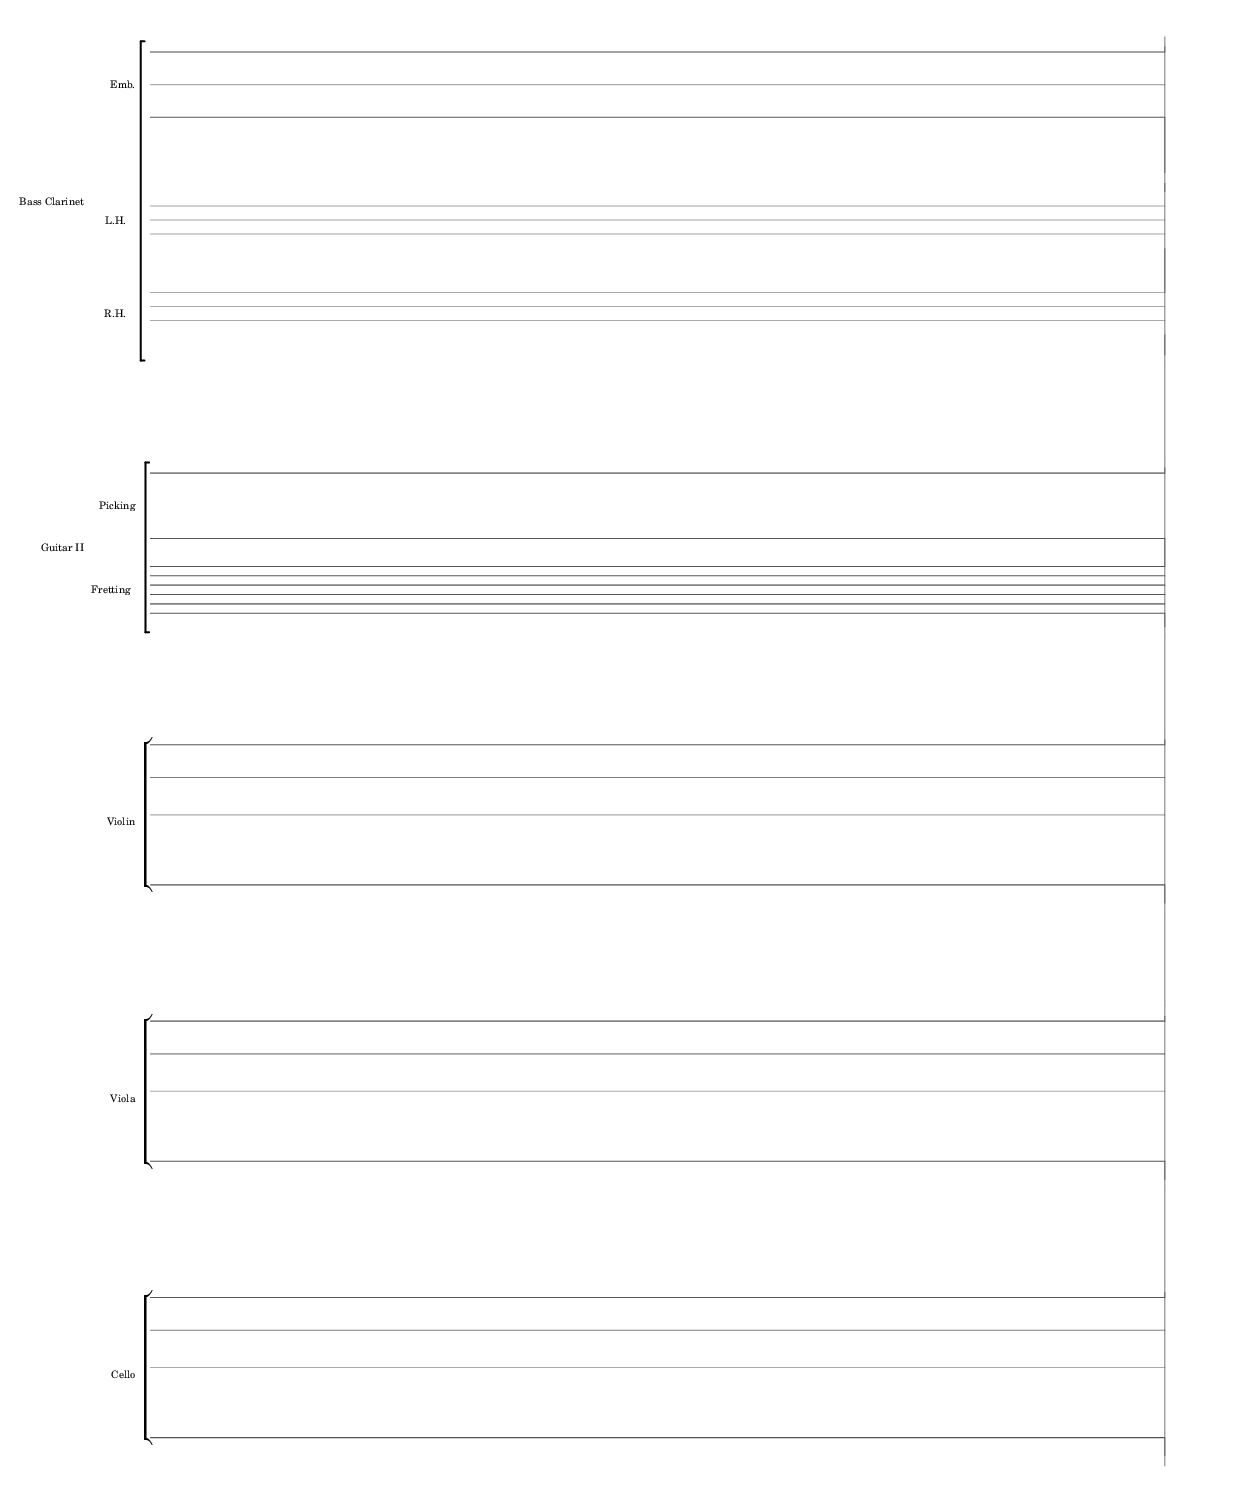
% 2016-09-09 11:13

\version "2.19.29"
\language "english"

#(ly:set-option 'relative-includes #t)

\version "2.19.29"
\version "2.19.29"
squareStencil =
	#(ly:make-stencil (list 'embedded-ps
		"gsave
		currentpoint translate
		newpath
		0.125 0.45 moveto
		1.0 0.45 lineto
		1.0 -0.45 lineto
		0.125 -0.45 lineto
		0.125 0.45 lineto
		closepath
		fill
		grestore" )
	(cons 0 1.3125)
	(cons -.75 .75))
squareNoteHead = \once \override NoteHead.stencil = \squareStencil

barStencil =
    #(ly:make-stencil (list 'embedded-ps
        "gsave
        currentpoint translate
        newpath
        0. 0.5 moveto
        2 0.5 lineto
        2 -0.5 lineto
        0. -0.5 lineto
        0. 0.5 lineto
        closepath
        fill
        grestore" )
    (cons 0 1.3125)
    (cons -.75 .75))
barNoteHead = \once \override NoteHead.stencil = \barStencil

% color individual staff lines xxx.stencil = #(color-staff-lines
#(define-public ((color-staff-lines . rest) grob)
   (define (index-cell cell dir)
     (if (equal? dir RIGHT)
         (cdr cell)
         (car cell)))
   (define (index-set-cell! x dir val)
     (case dir
       ((-1) (set-car! x val))
       ((1) (set-cdr! x val))))
   (let* ((common (ly:grob-system grob))
          (span-points '(0 . 0))
          (thickness (* (ly:grob-property grob 'thickness 1.0)
                        (ly:output-def-lookup (ly:grob-layout grob) 'line-thickness)))
          (width (ly:grob-property grob 'width))
          (line-positions (ly:grob-property grob 'line-positions))
          (staff-space (ly:grob-property grob 'staff-space 1))
          (line-stencil #f)
          (total-lines empty-stencil)
          ;; use a local copy of colors list, since
          ;; stencil creation mutates list
          (colors rest))
     (for-each
      (lambda (dir)
        (if (and (= dir RIGHT)
                 (number? width))
            (set-cdr! span-points width)
            (let* ((bound (ly:spanner-bound grob dir))
                   (bound-ext (ly:grob-extent bound bound X)))
              (index-set-cell! span-points dir
                               (ly:grob-relative-coordinate bound common X))
              (if (and (not (ly:item-break-dir bound))
                       (not (interval-empty? bound-ext)))
                  (index-set-cell! span-points dir
                                   (+ (index-cell span-points dir)
                                      (index-cell bound-ext dir))))))
        (index-set-cell! span-points dir (- (index-cell span-points dir)
                                            (* dir thickness 0.5))))
      (list LEFT RIGHT))
     (set! span-points
           (coord-translate span-points
                            (- (ly:grob-relative-coordinate grob common X))))
     (set! line-stencil
           (make-line-stencil thickness (car span-points) 0 (cdr span-points) 0))
     (if (pair? line-positions)
         (for-each (lambda (position)
                     (let ((color (if (pair? colors)
                                      (car colors)
                                      #f)))
                       (set! total-lines
                             (ly:stencil-add
                              total-lines
                              (ly:stencil-translate-axis
                               (if (color? color)
                                   (ly:stencil-in-color line-stencil
                                                        (first color)
                                                        (second color)
                                                        (third color))
                                   line-stencil)
                               (* position staff-space 0.5) Y)))
                       (and (pair? colors)
                            (set! colors (cdr colors)))))
                   line-positions)
         (let* ((line-count (ly:grob-property grob 'line-count 5))
                (height (* (1- line-count) (/ staff-space 2))))
           (do ((i 0 (1+ i)))
               ((= i line-count))
             (let ((color (if (and (pair? colors)
                                   (> (length colors) i))
                              (list-ref colors i)
                              #f)))
               (set! total-lines (ly:stencil-add
                                  total-lines
                                  (ly:stencil-translate-axis
                                   (if (color? color)
                                       (ly:stencil-in-color line-stencil
                                                            (first color)
                                                            (second color)
                                                            (third color))
                                       line-stencil)
                                   (- height (* i staff-space)) Y)))))))
     total-lines))


%%%%%%%%%%%%%%%%%%%%%%%%%%%%%%%%%%%%%%%%%%%%%%%%%%%%%%%%%%%%%%%%%%%%%PAPER BLOCK
\paper {

    indent = 0\in

    left-margin = 1\in
    right-margin = 0.5\in
    top-margin = 0.\in
    bottom-margin = 0.5\in

    ragged-right = #f

    system-system-spacing =
        #'((basic-distance . 18)
           (minimum-distance . 10)
           (padding . -10)
           (stretchability . 0))

    top-system-spacing =
        #'((basic-distance . 16)
           (minimum-distance . 12)
           (padding . -10)
           (stretchability . 0))
}
%%%%%%%%%%%%%%%%%%%%%%%%%%%%%%%%%%%%%%%%%%%%%%%%%%%%HEADER INFO: TITLE, COMPOSER
\header {
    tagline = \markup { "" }
}
\layout {
    \accidentalStyle modern
%%%%%%%%%%%%%%%%%%%%%%%%%%%%%%%%%%%%%%%%%%%%%%%%%%%%%%%%%%%%%%%%%%%%%%%%%%VOICES
    % VOICE
    \context {
        \Voice
        \omit InstrumentName
    }
%%%%%%%%%%%%%%%%%%%%%%%%%%%%%%%%%%%%%%%%%%%%%%%%%%%%%%%%%%%%%%%%%%%%%%%%%%STAVES
        % EMBOUCHURE STAFF
        \context {
            \Staff
            \name EmbouchureStaff
            \alias Staff
            \type Engraver_group
            \consists Output_property_engraver
            \consists Font_size_engraver
            \consists Separating_line_group_engraver
            \consists Rest_collision_engraver
            \consists Axis_group_engraver
            \consists Staff_symbol_engraver
            \accepts Voice
            \omit Accidental
            \omit Beam
            \omit Clef
            \omit Dots
            \omit Flag
            \omit MetronomeMark
            %{\hide NoteHead%}
            \hide Rest
            \omit Stem
            \omit Tie
            \omit TimeSignature
            \omit TupletBracket
            \omit TupletNumber

            \override Glissando.after-line-breaking = ##t
            \override Glissando.thickness = #3
            \override Glissando.layer = #-50
            \override Glissando.gap = #0
            \override Glissando.bound-details =
                #'(
                    (right
                        (attch-dir . -1)
                        (end-on-accidental . #t)
                        (padding . 0)
                    )
                    (left
                        (attach-dir . 1)
                        (padding . 0)
                        (start-at-dot . #f)
                    )
                )

            \override NoteHead.stem-attachment = #'(0 . 0)
            \override InstrumentName.padding = #1
            \override StaffSymbol.line-count = #15
            \override StaffSymbol.stencil = #(color-staff-lines
                (x11-color 'grey33) white white white white
                white white (x11-color 'grey67) white white
                white white white white (x11-color 'grey33)
                )
            \override VerticalAxisGroup #'staff-staff-spacing =
                #'((basic-distance . 20)
                   (minimum-distance . 18)
                   (padding . -10)
                   (stretchability . 0))
        }
        % FRETTING STAFF
        \context {
            \Staff
            \name FrettingStaff
            \alias Staff
            \type Engraver_group
            \consists Output_property_engraver
            \consists Font_size_engraver
            \consists Separating_line_group_engraver
            \consists Rest_collision_engraver
            \consists Axis_group_engraver
            \consists Staff_symbol_engraver
            \accepts Voice
            \omit Accidental
            \omit Beam
            \omit Clef
            \omit Dots
            \omit Flag
            \hide Rest
            \omit Stem
            \omit Tie
            \omit TimeSignature
            \omit TupletBracket
            \omit TupletNumber

            \override InstrumentName.padding = #1
            \override NoteHead.stem-attachment = #'(0.75 . 0)
            \override StaffSymbol.color = #(x11-color 'grey33)
            \override StaffSymbol.line-count = 6
            \override StaffSymbol.staff-space = 2
            \override StaffSymbol.layer = #-100
        }
        % PICKING STAFF
        \context {
            \Staff
            \name PickingStaff
            \alias Staff
            \type Engraver_group
            \consists Output_property_engraver
            \consists Font_size_engraver
            \consists Separating_line_group_engraver
            \consists Rest_collision_engraver
            \consists Axis_group_engraver
            \consists Staff_symbol_engraver
            \accepts Voice
            \omit Accidental
            \omit Beam
            \omit Clef
            \omit Dots
            \omit Flag
            \hide Rest
            \omit Stem
            \omit Tie
            \omit TimeSignature
            \omit TupletBracket
            \omit TupletNumber
            \override InstrumentName.padding = #1
            \override StaffSymbol.line-count = #15
            \override StaffSymbol.stencil = #(color-staff-lines
                (x11-color 'grey33) white white white white
                white white white white white
                white white white white (x11-color 'grey33)
                )

            \override VerticalAxisGroup #'staff-staff-spacing =
                #'((basic-distance . 18)
                   (minimum-distance . 12)
                   (padding . -10)
                   (stretchability . 0))
        }
        % RHYTHM STAFF
        \context {
            \Staff
            \name RhythmStaff
            \alias Staff
            \type Engraver_group
            \consists Output_property_engraver
            \consists Font_size_engraver
            \consists Separating_line_group_engraver
            \consists Rest_collision_engraver
            \consists Axis_group_engraver
            \consists Staff_symbol_engraver
            \consists Pitch_squash_engraver
            \accepts Voice
            \omit Clef
            \hide NoteHead
            \omit InstrumentName
            \omit TimeSignature
            \override StaffSymbol.line-count = #1
            \override StaffSymbol.transparent = ##t
            squashedPosition = #0
            \override VerticalAxisGroup.default-staff-staff-spacing = #'(
                (basic-distance . 2)
                (minimum-distance . 1)
                (padding . -10)
                (stretchability . 0)
            )
            \override VerticalAxisGroup.minimum-Y-extent = #'(-20 . 20)
        }
        % SEPARATOR STAFF
        \context {
            \Staff
            \name SeparatorStaff
            \type Engraver_group
            \consists Output_property_engraver
            \consists Font_size_engraver
            \consists Separating_line_group_engraver
            \consists Rest_collision_engraver
            \consists Axis_group_engraver
            \consists Staff_symbol_engraver
            \consists Pitch_squash_engraver
            \omit Clef
            \hide NoteHead
            \omit InstrumentName
            \omit TimeSignature
            \override StaffSymbol.line-count = #1
            squashedPosition = #0

            \override VerticalAxisGroup #'staff-staff-spacing =
                #'((basic-distance . 8)
                   (minimum-distance . 6)
                   (padding . -10)
                   (stretchability . 0))
            \override VerticalAxisGroup.minimum-Y-extent = #'(-20 . 20)


        }
        % STRING SPACE STAFF
        \context {
            \Staff
            \name StringSpaceStaff
            \alias Staff
            \type Engraver_group
            \consists Output_property_engraver
            \consists Font_size_engraver
            \consists Separating_line_group_engraver
            \consists Rest_collision_engraver
            \consists Axis_group_engraver
            \consists Staff_symbol_engraver
            \consists System_start_delimiter_engraver
            \accepts Voice
            \omit Accidental
            \omit Beam
            \omit Clef
            \omit Dots
            \omit Flag
            \omit InstrumentName
            \hide Rest
            \omit Stem
            \omit Tie
            \omit TimeSignature
            \omit TupletBracket
            \omit TupletNumber

            \override Glissando.after-line-breaking = ##t
            \override Glissando.thickness = #3
            \override Glissando.layer = #-50
            \override Glissando.gap = #0
            \override Glissando.bound-details =
                #'(
                    (right
                        (attch-dir . -1)
                        (end-on-accidental . #t)
                        (padding . 0)
                    )
                    (left
                        (attach-dir . 1)
                        (padding . 0)
                        (start-at-dot . #f)
                    )
                )
            \override InstrumentName.padding = #1
            \override StaffSymbol.line-count = #31
            \override StaffSymbol.stencil = #(color-staff-lines
                (x11-color 'grey33) white white white white
                white white (x11-color 'grey50) white white
                white white white white white
                (x11-color 'grey67) white white white white
                white white white white white
                white white white white white (x11-color 'grey33)
                )
            \override VerticalAxisGroup #'staff-staff-spacing =
                #'((basic-distance . 20)
                   (minimum-distance . 18)
                   (padding . -10)
                   (stretchability . 0))
        }
        % TIME SIGNATURE STAFF
        \context {
            \name TimeSignatureContext
            \type Engraver_group
            \consists Axis_group_engraver
            \consists Bar_number_engraver
            \consists Mark_engraver
            \consists Metronome_mark_engraver
            \consists Script_engraver
            \consists Text_engraver
            \consists Text_spanner_engraver
            \consists Time_signature_engraver
            \override BarNumber.Y-extent = ##f
            \override BarNumber.extra-offset = #'(-6 . -4)
            \override BarNumber.font-size = 1
            \override BarNumber.padding = 4
            \override MetronomeMark.break-align-symbols = #'(left-edge)
            \override MetronomeMark.extra-offset = #'(0 . 0)
            \override MetronomeMark.font-size = 3
            \override MetronomeMark.padding = 6
            \override MetronomeMark.outside-staff-priority = 1
            \override MetronomeMark.Y-offset = 8
            \hide MetronomeMark
            \override RehearsalMark.X-offset = 0
            \override RehearsalMark.Y-offset = 18
            \override RehearsalMark.padding = 6
            \override RehearsalMark.break-align-symbols = #'(time-signature)
            \override RehearsalMark.break-visibility = #end-of-line-invisible
            \override RehearsalMark.font-size = 12
            \override RehearsalMark.outside-staff-priority = 500
            \override RehearsalMark.self-alignment-X = #center
            \hide RehearsalMark
            \override Script.font-size = 10
            \override Script.extra-offset = #'(4 . 12)
            \override TextScript.font-size = 6
            \override TextScript.outside-staff-priority = 600
            \override TextScript.padding = 8
            \override TextSpanner.bound-details.right.attach-dir = #LEFT
            \override TextSpanner.font-size = 6
            \override TextSpanner.Y-extent = #'(-6 . 6)
            \override TimeSignature.X-extent = #'(-0 . 0)
            \override TimeSignature.break-align-symbol = #'left-edge
            \override TimeSignature.break-visibility = #end-of-line-invisible
            \override TimeSignature.font-size = 3
            \override TimeSignature.space-alist.clef = #'(extra-space . 0.5)
            \override TimeSignature.style = #'numbered
            \hide TimeSignature
            \override VerticalAxisGroup #'staff-staff-spacing =
                #'((basic-distance . 12)
                   (minimum-distance . 12)
                   (padding . -10)
                   (stretchability . 0))
        }
        % TROMBONE SLIDE POSITION STAFF
        \context {
            \Staff
            \name TromboneSlidePositionStaff
            \alias Staff
            \type Engraver_group
            \consists Output_property_engraver
            \consists Font_size_engraver
            \consists Separating_line_group_engraver
            \consists Rest_collision_engraver
            \consists Axis_group_engraver
            \consists Staff_symbol_engraver
            \accepts Voice
            \omit Accidental
            \omit Beam
            \omit Clef
            \omit Dots
            \omit Flag
            \hide NoteHead
            \hide Rest
            \omit Stem
            \omit Tie
            \omit TimeSignature
            \omit TupletBracket
            \omit TupletNumber

            \override Glissando.after-line-breaking = ##t
            \override Glissando.thickness = #3
            \override Glissando.layer = #-50
            \override Glissando.gap = #0
            \override Glissando.bound-details =
                #'(
                    (right
                        (attch-dir . -1)
                        (end-on-accidental . #t)
                        (padding . 0)
                    )
                    (left
                        (attach-dir . 1)
                        (padding . 0)
                        (start-at-dot . #f)
                    )
                )

            \override InstrumentName.padding = #1
            \override StaffSymbol.line-count = #15
            \override StaffSymbol.stencil = #(color-staff-lines
                (x11-color 'grey33) white
                (x11-color 'grey67) white
                (x11-color 'grey67) white
                (x11-color 'grey67) white
                (x11-color 'grey67) white
                (x11-color 'grey67) white
                (x11-color 'grey67) white (x11-color 'grey33)
                )
            \override VerticalAxisGroup #'staff-staff-spacing =
                #'((basic-distance . 10)
                   (minimum-distance . 10)
                   (padding . -10)
                   (stretchability . 0))
        }
        % WOODWIND LEFT HAND FINGERING STAFF
        \context {
            \Staff
            \name WoodwindLeftHandFingeringStaff
            \alias Staff
            \type Engraver_group
            \consists Output_property_engraver
            \consists Font_size_engraver
            \consists Separating_line_group_engraver
            \consists Rest_collision_engraver
            \consists Axis_group_engraver
            \consists Staff_symbol_engraver
            \accepts Voice
            \omit Accidental
            \omit Beam
            \omit Clef
            \omit Dots
            \omit Flag
            \hide Rest
            \omit Stem
            \omit Tie
            \omit TimeSignature
            \omit TupletBracket
            \omit TupletNumber


            \override Glissando.after-line-breaking = ##t
            \override Glissando.thickness = #4
            \override Glissando.layer = #-100
            \override Glissando.gap = #0
            \override Glissando.bound-details =
                #'(
                    (right
                        (attch-dir . -1)
                        (end-on-accidental . #t)
                        (padding . 0)
                    )
                    (left
                        (attach-dir . 1)
                        (padding . 0.5)
                    )
                )

            \override InstrumentName.padding = #1
            \override NoteHead.stem-attachment = #'(0 . 0)
            \override StaffSymbol.line-count = 5
            \override StaffSymbol.staff-space = 3
            \override StaffSymbol.layer = #-200
            \override StaffSymbol.stencil = #(color-staff-lines
                white
                (x11-color 'grey67)
                (x11-color 'grey67)
                (x11-color 'grey67)
                white
                )

            \override VerticalAxisGroup #'staff-staff-spacing =
                #'((basic-distance . 20)
                   (minimum-distance . 18)
                   (padding . -10)
                   (stretchability . 0))
             %{\override VerticalAxisGroup.minimum-Y-extent = #'(-20 . 20)%}
        }
        % WOODWIND RIGHT HAND FINGERING STAFF
        \context {
            \Staff
            \name WoodwindRightHandFingeringStaff
            \alias Staff
            \type Engraver_group
            \consists Output_property_engraver
            \consists Font_size_engraver
            \consists Separating_line_group_engraver
            \consists Rest_collision_engraver
            \consists Axis_group_engraver
            \consists Staff_symbol_engraver
            \accepts Voice
            \omit Accidental
            \omit Beam
            \omit Clef
            \omit Dots
            \omit Flag
            \hide Rest
            \omit Stem
            \omit Tie
            \omit TimeSignature
            \omit TupletBracket
            \omit TupletNumber

            \override Glissando.after-line-breaking = ##t
            \override Glissando.thickness = #4
            \override Glissando.layer = #-100
            \override Glissando.gap = #0
            \override Glissando.bound-details =
                #'(
                    (right
                        (attch-dir . -1)
                        (end-on-accidental . #t)
                        (padding . 0)
                    )
                    (left
                        (attach-dir . 1)
                        (padding . 0.5)
                    )
                )

            \override InstrumentName.padding = #1
            \override NoteHead.stem-attachment = #'(0 . 0)
            \override StaffSymbol.line-count = #4
            \override StaffSymbol.staff-space = 3
            \override StaffSymbol.stencil = #(color-staff-lines
                (x11-color 'grey67)
                (x11-color 'grey67)
                (x11-color 'grey67)
                white
                )
            \override StaffSymbol.layer = -200

            \override VerticalAxisGroup #'staff-staff-spacing =
                #'((basic-distance . 10)
                   (minimum-distance . 4)
                   (padding . -10)
                   (stretchability . 0))
        }
    %%%%%%%%%%%%%%%%%%%%%%%%%%%%%%%%%%%%%%%%%%%%%%%%%%%%%%%%%INSTRUMENT STAFF GROUPS
        % BOWED STRING INSTRUMENT STAFF GROUP
        \context {
            \StaffGroup
            \name BowedStringInstrumentStaffGroup
            \alias StaffGroup
            \type Engraver_group
            \accepts RhythmStaff
            \accepts SeparatorStaff
            \accepts StringSpaceStaff
            \consists Output_property_engraver
            \consists Vertical_align_engraver
            \consists Instrument_name_engraver
            \remove System_start_delimiter_engraver
            \override InstrumentName.padding = #1
        }
        % GUITAR STAFF GROUP
        \context {
            \StaffGroup
            \name GuitarStaffGroup
            \alias StaffGroup
            \type Engraver_group
            \accepts RhythmStaff
            \accepts PickingStaff
            \accepts FrettingStaff
            \accepts SeparatorStaff
            \consists Output_property_engraver
            %{\consists Span_bar_engraver
            \consists Span_bar_stub_engraver%}
            \consists Vertical_align_engraver
            \consists Instrument_name_engraver
            systemStartDelimiter = #'SystemStartSquare
            \override InstrumentName.padding = #12
            \override SystemStartBracket.padding = #1
        }
        % TROMBONE STAFF GROUP
        \context {
            \StaffGroup
            \name TromboneStaffGroup
            \alias StaffGroup
            \type Engraver_group
            \accepts RhythmStaff
            \accepts EmbouchureStaff
            \accepts SeparatorStaff
            \accepts TromboneSlidePositionStaff
            \consists Output_property_engraver
            %{\consists Span_bar_engraver
            \consists Span_bar_stub_engraver%}
            \consists Vertical_align_engraver
            \consists Instrument_name_engraver
            systemStartDelimiter = #'SystemStartSquare
            \override InstrumentName.padding = #12
            \override SystemStartBracket.padding = #1
        }
        % WOODWIND INSTRUMENT STAFF GROUP
        \context {
            \StaffGroup
            \name WoodwindInstrumentStaffGroup
            \alias StaffGroup
            \type Engraver_group
            \accepts RhythmStaff
            \accepts EmbouchureStaff
            \accepts SeparatorStaff
            \accepts WoodwindLeftHandFingeringStaff
            \accepts WoodwindRightHandFingeringStaff
            \consists Output_property_engraver
            %{\consists Span_bar_engraver
            \consists Span_bar_stub_engraver%}
            \consists Vertical_align_engraver
            \consists Instrument_name_engraver
            systemStartDelimiter = #'SystemStartSquare
            \override InstrumentName.padding = #12
            \override SystemStartSquare.padding = #1
        }
    %%%%%%%%%%%%%%%%%%%%%%%%%%%%%%%%%%%%%%%%%%%%%%%%%%%%%%%%%%%%%%%%%%%%%%%%%%%SCORE
        % SCORE
        \context {
            \Score
            \accepts BowedStringInstrumentStaffGroup
            \accepts GuitarStaffGroup
            \accepts SeparatorStaff
            \accepts TromboneStaffGroup
            \accepts WoodwindInstrumentStaffGroup
            \accepts TimeSignatureContext
            \consists Span_bar_engraver
            \consists Span_bar_stub_engraver
            \remove Bar_number_engraver
            \remove Mark_engraver
            \remove Metronome_mark_engraver
            \remove Script_engraver
            \remove System_start_delimiter_engraver
            \remove Text_engraver
            \remove Time_signature_engraver
            \override BarLine.color = #(x11-color 'grey33)
            \override BarLine.layer = #1000
            \override BarLine.hair-thickness = #0.5
            \override BarLine.space-alist = #'(
                (time-signature extra-space . 0.0)
                (custos minimum-space . 0.0)
                (clef minimum-space . 0.0)
                (key-signature extra-space . 0.0)
                (key-cancellation extra-space . 0.0)
                (first-note fixed-space . 0.0)
                (next-note semi-fixed-space . 0.0)
                (right-edge extra-space . 0.0)
            )
            \override Beam.breakable = ##t
            \override Beam.damping = #+inf.0
            \override Beam.beam-thickness = #0.75
            \override Beam.length-fraction = #1.25
            \override Glissando.breakable = ##t
            \override GraceSpacing.common-shortest-duration = #(ly:make-moment 1 128)
            \override GraceSpacing.spacing-increment = #0
            \override GraceSpacing.shortest-duration-space = #0
            \override Flag.stencil = #flat-flag
            \override InstrumentName.self-alignment-X = #1
            \override NoteCollision.merge-differently-dotted = ##t
            \override NoteColumn.ignore-collision = ##t
            \override RestCollision.minimum-distance = #0
            \override SpacingSpanner.strict-grace-spacing = ##t
            \override SpacingSpanner.strict-note-spacing = ##t
            \override SpacingSpanner.uniform-stretching = ##t
            \override SpanBar.color = #(x11-color 'grey33)
            \override SpanBar.layer = #1001
            \override SpanBar.hair-thickness = #0.75
            \override SpanBar.space-alist = #'(
                (time-signature extra-space . 0.0)
                (custos minimum-space . 0.0)
                (clef minimum-space . 0.0)
                (key-signature extra-space . 0.0)
                (key-cancellation extra-space . 0.0)
                (first-note fixed-space . 0.0)
                (next-note semi-fixed-space . 0.0)
                (right-edge extra-space . 0.0)
            )
            \override StaffSymbol.layer = #-400
            \override StemTremolo.beam-width = 0.5
            \override StemTremolo.flag-count = 2
            \override StemTremolo.slope = 0
            \override Stem.details.beamed-lengths = #'(6)
            \override Stem.details.lengths = #'(6)
            \override Stem.stemlet-length = #1.5
            \override SystemStartSquare.thickness = 2
            \override TextSpanner.breakable = ##t
            \override TrillSpanner.bound-details.right.padding = 2
            \override TupletBracket.breakable = ##t
            \override TupletBracket.full-length-to-extent = ##t
            \override TupletBracket.padding = 2
            \override TupletBracket.staff-padding = 0
            \override TupletNumber.font-size = 0
            \override TupletNumber.text = #tuplet-number::calc-fraction-text
            autoBeaming = ##f
            defaultBarType = #""
            proportionalNotationDuration = #(ly:make-moment 1 52)
            tupletFullLength = ##t
            \override StaffGrouper #'staffgroup-staff-spacing =
                #'((basic-distance . 22)
                   (minimum-distance . 16)
                   (padding . -10)
                   (stretchability . 0))
        }
    }


#(set-default-paper-size "8.5x11" 'portrait)
#(set-global-staff-size 9)

\score {
    \context Score = "Score" <<
        \context TimeSignatureContext = "Time Signatures and Tempi" {
            {
                \time 10/4
                s1 * 5/2
            }
        }
        \context WoodwindInstrumentStaffGroup = "Bass Clarinet Staff Group" \with {
            instrumentName = \markup { Bass Clarinet }
            shortInstrumentName = \markup { B Cl. }
        } <<
            \context RhythmStaff = "Embouchure Rhythm" \with {
                \override Stem #'direction = #UP
            } {
                \new Voice {
                    {
                        \time 10/4
                        s1 * 5/2
                    }
                }
            }
            \context EmbouchureStaff = "Embouchure" \with {
                instrumentName = \markup { Emb. }
                shortInstrumentName = \markup { Emb. }
            } <<
                \new Voice {
                    {
                        \time 10/4
                        s1 * 5/2
                    }
                }
            >>
            \context RhythmStaff = "Left Hand Fingering Rhythm" \with {
                \override Stem #'direction = #UP
            } {
                \new Voice {
                    {
                        \time 10/4
                        s1 * 5/2
                    }
                }
            }
            \context WoodwindLeftHandFingeringStaff = "Left Hand Fingering" \with {
                instrumentName = \markup { L.H. }
                shortInstrumentName = \markup { L.H. }
            } <<
                \new Voice {
                    {
                        \time 10/4
                        s1 * 5/2
                    }
                }
            >>
            \context WoodwindRightHandFingeringStaff = "Right Hand Fingering" \with {
                instrumentName = \markup { R.H. }
                shortInstrumentName = \markup { R.H. }
            } <<
                \new Voice {
                    {
                        \time 10/4
                        s1 * 5/2
                    }
                }
            >>
            \context RhythmStaff = "Right Hand Fingering Rhythm" \with {
                \override Stem #'direction = #DOWN
            } {
                \new Voice {
                    {
                        \time 10/4
                        s1 * 5/2
                    }
                }
            }
        >>
        \context GuitarStaffGroup = "Guitar II Staff Group" \with {
            instrumentName = \markup { Guitar II }
            shortInstrumentName = \markup { Gtr. II }
        } <<
            \context RhythmStaff = "Picking Rhythm" \with {
                \override Stem #'direction = #UP
            } {
                \new Voice {
                    {
                        \time 10/4
                        s1 * 5/2
                    }
                }
            }
            \context PickingStaff = "Picking" \with {
                instrumentName = \markup { Picking }
                shortInstrumentName = \markup { Picking }
            } {
                \new Voice {
                    {
                        \time 10/4
                        s1 * 5/2
                    }
                }
            }
            \context FrettingStaff = "Fretting" \with {
                instrumentName = \markup { Fretting }
                shortInstrumentName = \markup { Fretting }
            } <<
                \new Voice {
                    {
                        \time 10/4
                        s1 * 5/2
                    }
                }
            >>
            \context RhythmStaff = "Fretting Rhythm" \with {
                \override Stem #'direction = #DOWN
            } {
                \new Voice {
                    {
                        \time 10/4
                        s1 * 5/2
                    }
                }
            }
        >>
        \context BowedStringInstrumentStaffGroup = "Violin Staff Group" \with {
            instrumentName = \markup { Violin }
            shortInstrumentName = \markup { Vn. }
        } <<
            \context RhythmStaff = "Bowing Rhythm" \with {
                \override Stem #'direction = #UP
            } {
                \new Voice {
                    {
                        \time 10/4
                        s1 * 5/2
                    }
                }
            }
            \context StringSpaceStaff = "String Space" \with {
                instrumentName = \markup { Vn. }
            } <<
                \new Voice {
                    {
                        \time 10/4
                        s1 * 5/2
                    }
                }
            >>
            \context RhythmStaff = "Fingering Rhythm" \with {
                \override Stem #'direction = #DOWN
            } {
                \new Voice {
                    {
                        \time 10/4
                        s1 * 5/2
                    }
                }
            }
        >>
        \context BowedStringInstrumentStaffGroup = "Viola Staff Group" \with {
            instrumentName = \markup { Viola }
            shortInstrumentName = \markup { Va. }
        } <<
            \context RhythmStaff = "Bowing Rhythm" \with {
                \override Stem #'direction = #UP
            } {
                \new Voice {
                    {
                        \time 10/4
                        s1 * 5/2
                    }
                }
            }
            \context StringSpaceStaff = "String Space" \with {
                instrumentName = \markup { Va. }
            } <<
                \new Voice {
                    {
                        \time 10/4
                        s1 * 5/2
                    }
                }
            >>
            \context RhythmStaff = "Fingering Rhythm" \with {
                \override Stem #'direction = #DOWN
            } {
                \new Voice {
                    {
                        \time 10/4
                        s1 * 5/2
                    }
                }
            }
        >>
        \context BowedStringInstrumentStaffGroup = "Cello Staff Group" \with {
            instrumentName = \markup { Cello }
            shortInstrumentName = \markup { Vc. }
        } <<
            \context RhythmStaff = "Bowing Rhythm" \with {
                \override Stem #'direction = #UP
            } {
                \new Voice {
                    {
                        \time 10/4
                        s1 * 5/2
                    }
                }
            }
            \context StringSpaceStaff = "String Space" \with {
                instrumentName = \markup { Vc. }
            } <<
                \new Voice {
                    {
                        \time 10/4
                        s1 * 5/2
                    }
                }
            >>
            \context RhythmStaff = "Fingering Rhythm" \with {
                \override Stem #'direction = #DOWN
            } {
                \new Voice {
                    {
                        \time 10/4
                        s1 * 5/2
                    }
                }
            }
        >>
    >>
}